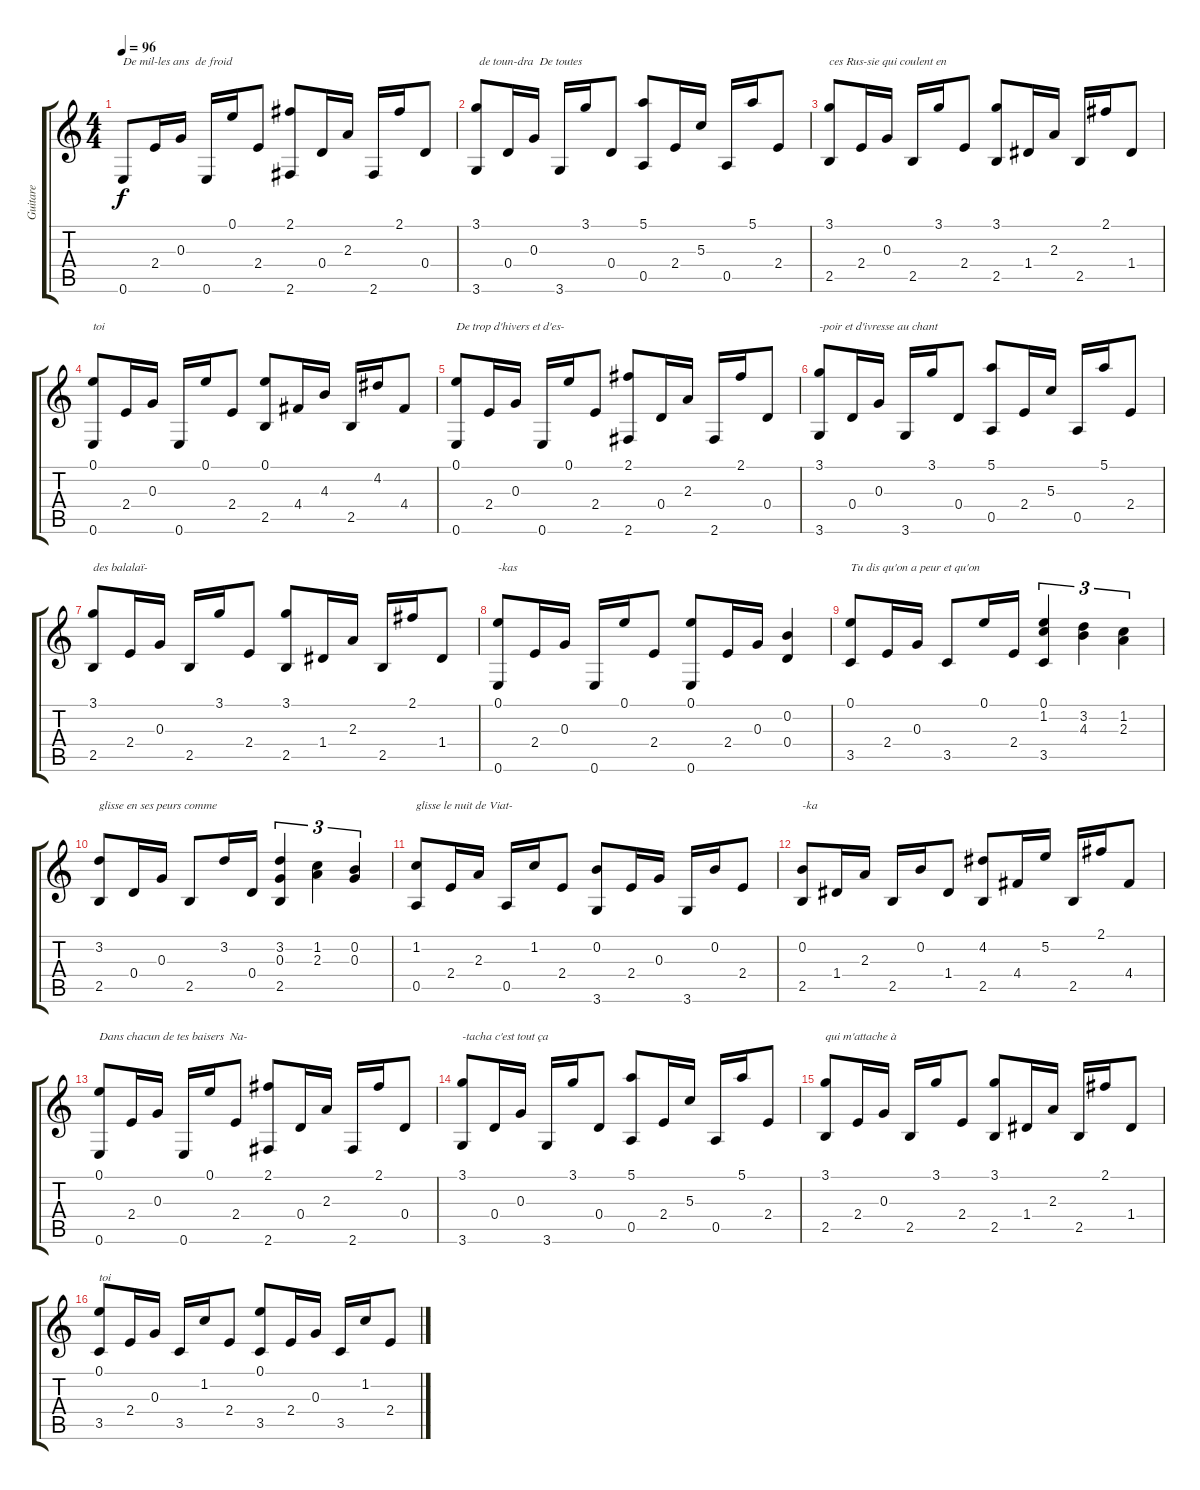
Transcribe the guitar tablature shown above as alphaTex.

\track ("Guitare" "Guitare") {instrument acousticguitarnylon}
\staff {score tabs}
\tuning (E4 B3 G3 D3 A2 E2) {hide}
\ts (4 4)
\tempo 96
\clef g2
\ks c
0.6.8{txt "De mil-les ans  de froid" dy f} 2.4.16 0.3.16 0.6.16 0.1.16 2.4.8 (2.1 2.6).8 0.4.16 2.3.16 2.6.16 2.1.16 0.4.8 |
(3.1 3.6).8{txt " de toun-dra  De toutes "} 0.4.16 0.3.16 3.6.16 3.1.16 0.4.8 (5.1 0.5).8 2.4.16 5.3.16 0.5.16 5.1.16 2.4.8 |
(3.1 2.5).8{txt "ces Rus-sie qui coulent en"} 2.4.16 0.3.16 2.5.16 3.1.16 2.4.8 (3.1 2.5).8 1.4.16 2.3.16 2.5.16 2.1.16 1.4.8 |
(0.1 0.6).8{txt "toi"} 2.4.16 0.3.16 0.6.16 0.1.16 2.4.8 (0.1 2.5).8 4.4.16 4.3.16 2.5.16 4.2.16 4.4.8 |
(0.1 0.6).8{txt "De trop d'hivers et d'es-"} 2.4.16 0.3.16 0.6.16 0.1.16 2.4.8 (2.1 2.6).8 0.4.16 2.3.16 2.6.16 2.1.16 0.4.8 |
(3.1 3.6).8{txt "-poir et d'ivresse au chant "} 0.4.16 0.3.16 3.6.16 3.1.16 0.4.8 (5.1 0.5).8 2.4.16 5.3.16 0.5.16 5.1.16 2.4.8 |
(3.1 2.5).8{txt "des balalaï-"} 2.4.16 0.3.16 2.5.16 3.1.16 2.4.8 (3.1 2.5).8 1.4.16 2.3.16 2.5.16 2.1.16 1.4.8 |
(0.1 0.6).8{txt "-kas"} 2.4.16 0.3.16 0.6.16 0.1.16 2.4.8 (0.1 0.6).8 2.4.16 0.3.16 (0.2 0.4).4 |
(0.1 3.5).8{txt "Tu dis qu'on a peur et qu'on"} 2.4.16 0.3.16 3.5.8 0.1.16 2.4.16 (0.1 1.2 3.5).4{tu (3 2)} (3.2 4.3).4{tu (3 2)} (1.2 2.3).4{tu (3 2)} |
(3.2 2.5).8{txt "glisse en ses peurs comme "} 0.4.16 0.3.16 2.5.8 3.2.16 0.4.16 (3.2 0.3 2.5).4{tu (3 2)} (1.2 2.3).4{tu (3 2)} (0.2 0.3).4{tu (3 2)} |
(1.2 0.5).8{txt "glisse le nuit de Viat-"} 2.4.16 2.3.16 0.5.16 1.2.16 2.4.8 (0.2 3.6).8 2.4.16 0.3.16 3.6.16 0.2.16 2.4.8 |
(0.2 2.5).8{txt "-ka"} 1.4.16 2.3.16 2.5.16 0.2.16 1.4.8 (4.2 2.5).8 4.4.16 5.2.16 2.5.16 2.1.16 4.4.8 |
(0.1 0.6).8{txt "Dans chacun de tes baisers  Na-"} 2.4.16 0.3.16 0.6.16 0.1.16 2.4.8 (2.1 2.6).8 0.4.16 2.3.16 2.6.16 2.1.16 0.4.8 |
(3.1 3.6).8{txt "-tacha c'est tout ça"} 0.4.16 0.3.16 3.6.16 3.1.16 0.4.8 (5.1 0.5).8 2.4.16 5.3.16 0.5.16 5.1.16 2.4.8 |
(3.1 2.5).8{txt "qui m'attache à "} 2.4.16 0.3.16 2.5.16 3.1.16 2.4.8 (3.1 2.5).8 1.4.16 2.3.16 2.5.16 2.1.16 1.4.8 |
(0.1 3.5).8{txt "toi"} 2.4.16 0.3.16 3.5.16 1.2.16 2.4.8 (0.1 3.5).8 2.4.16 0.3.16 3.5.16 1.2.16 2.4.8
